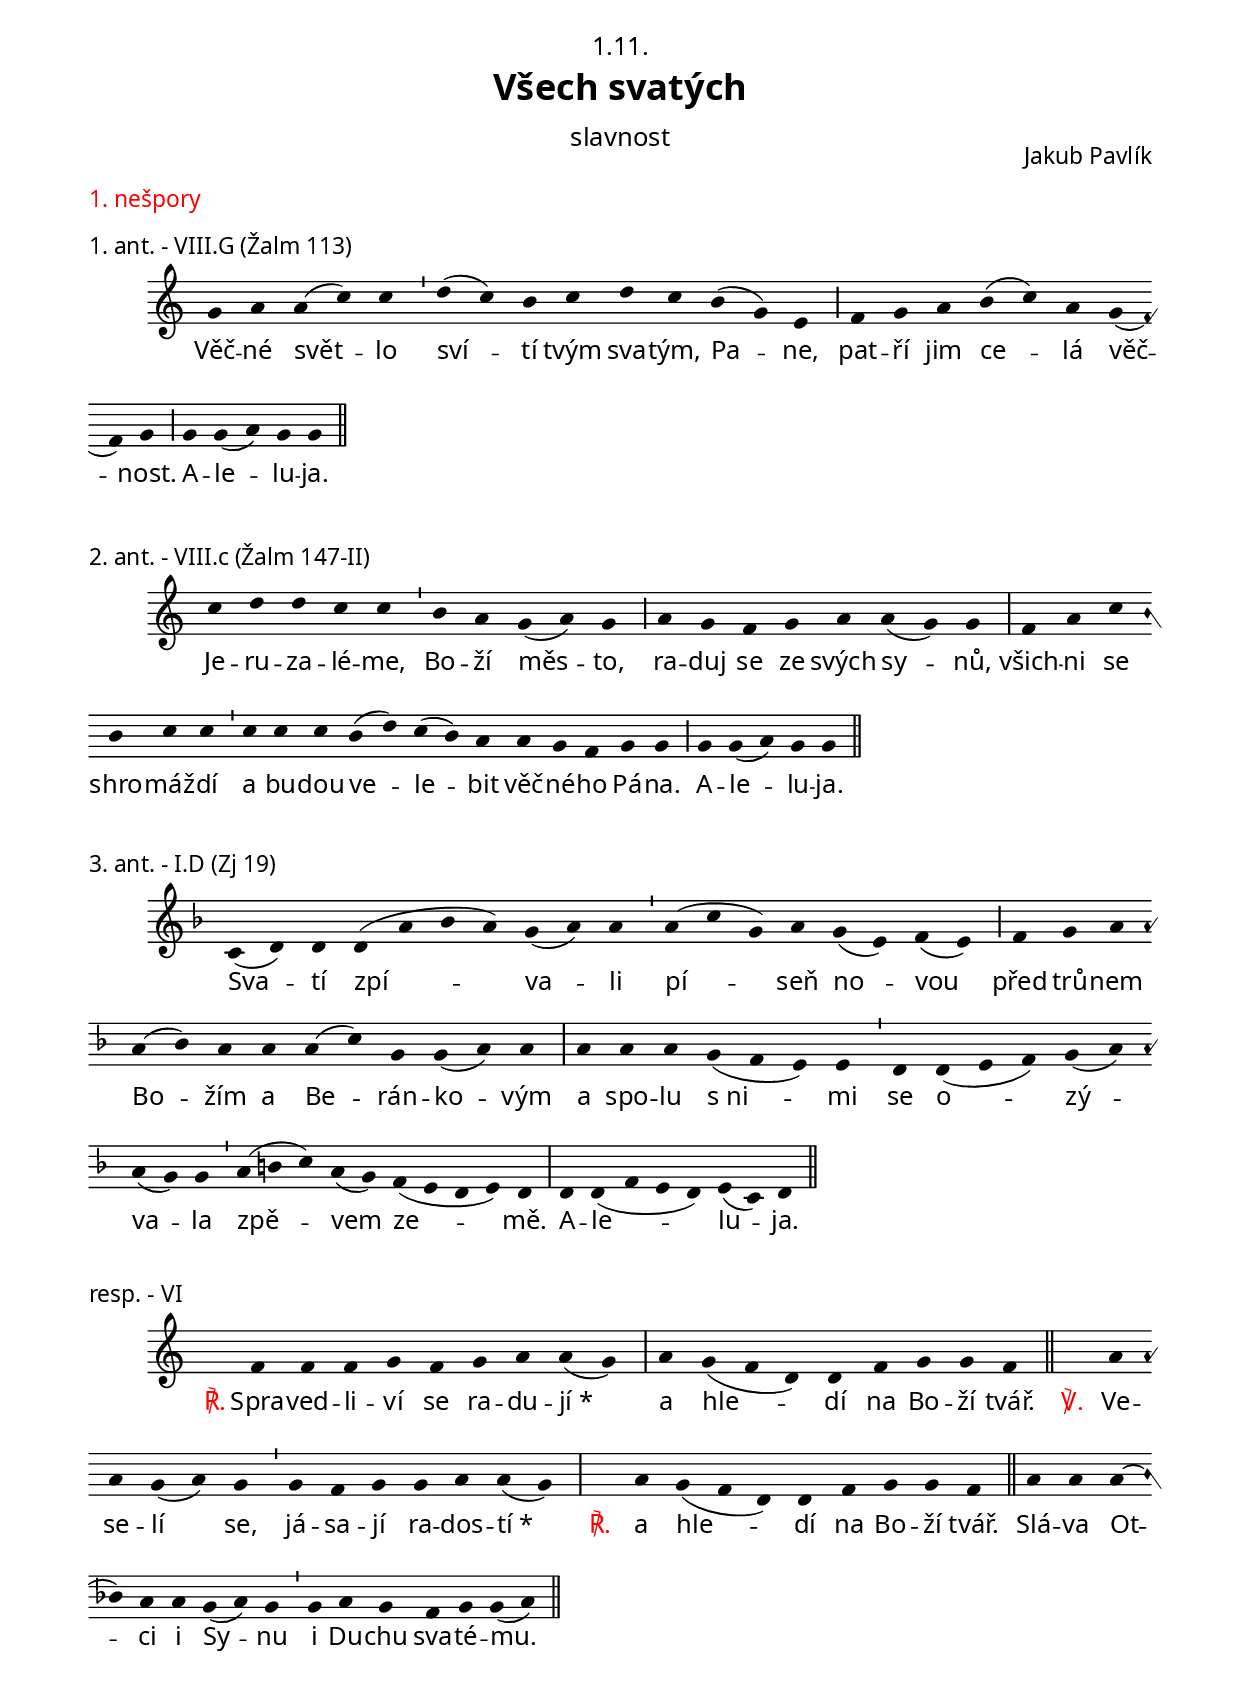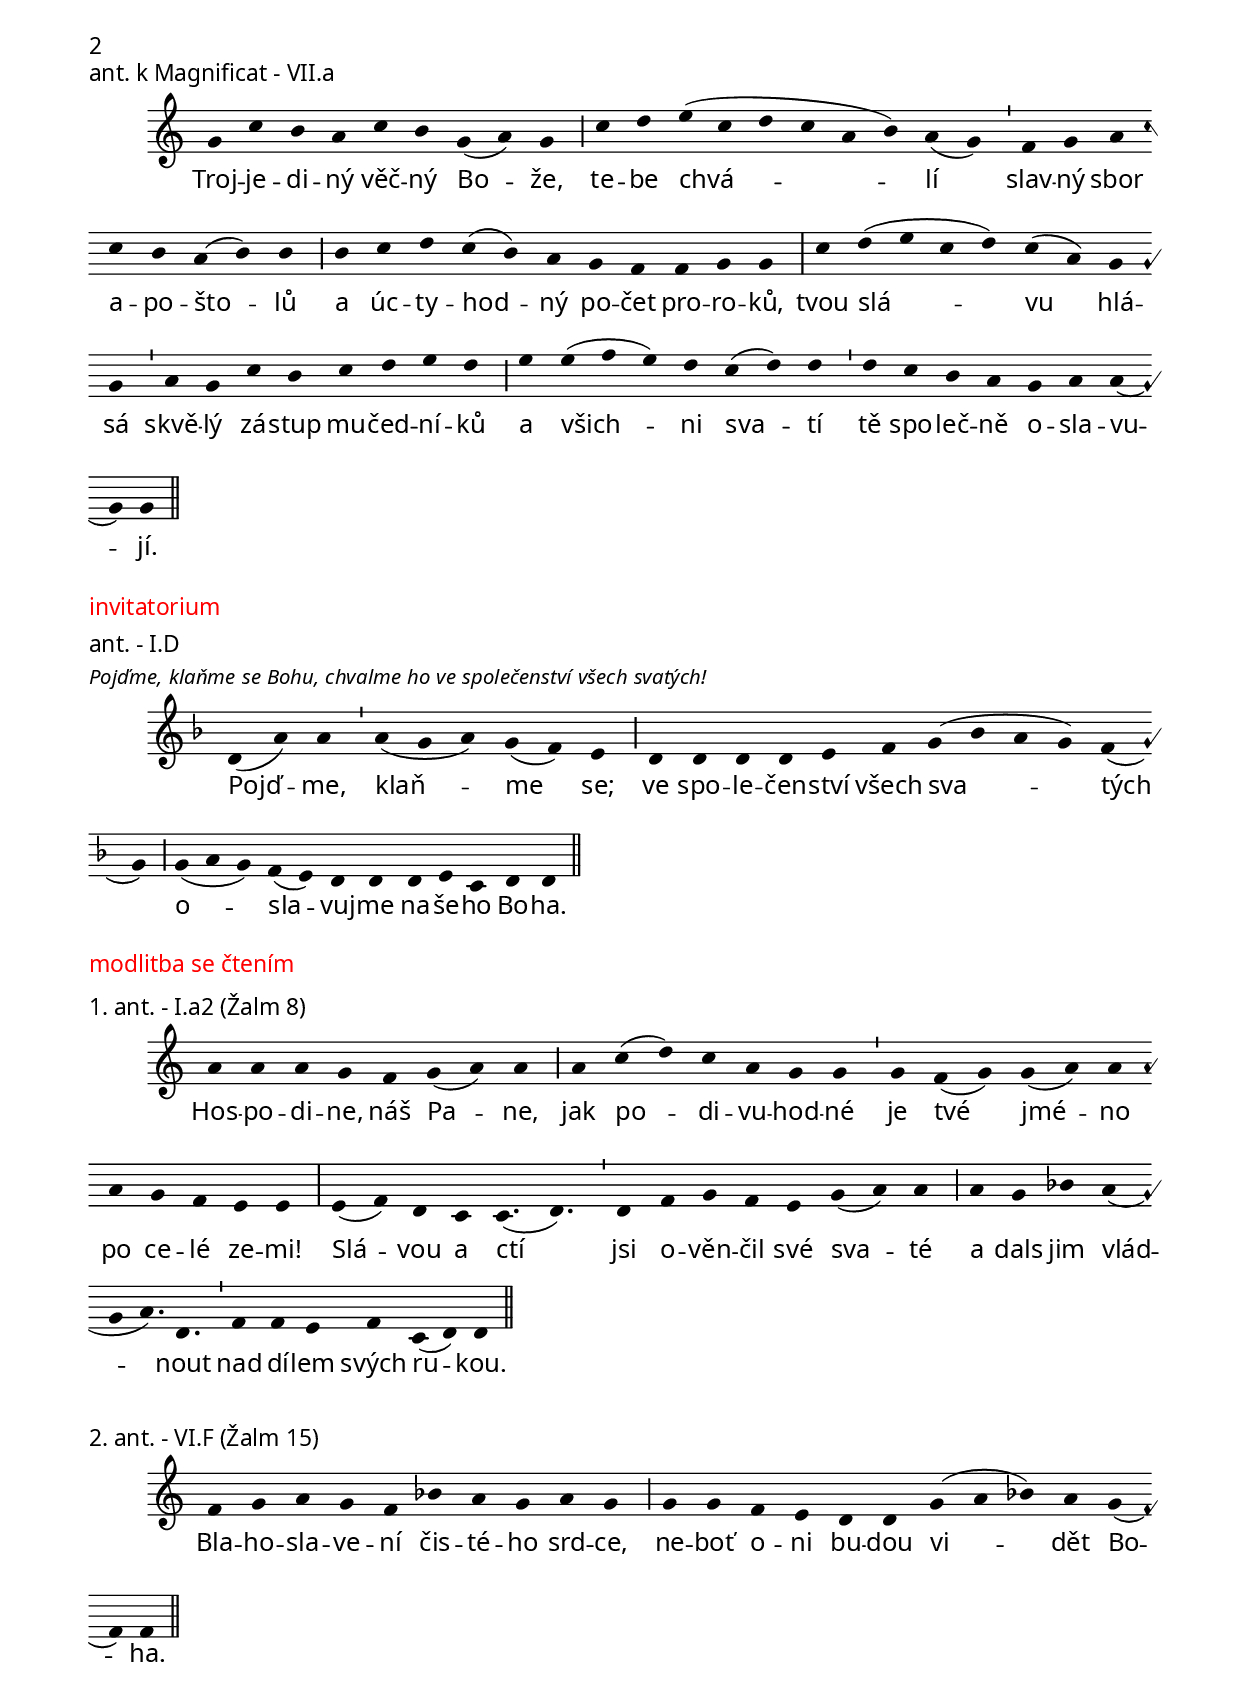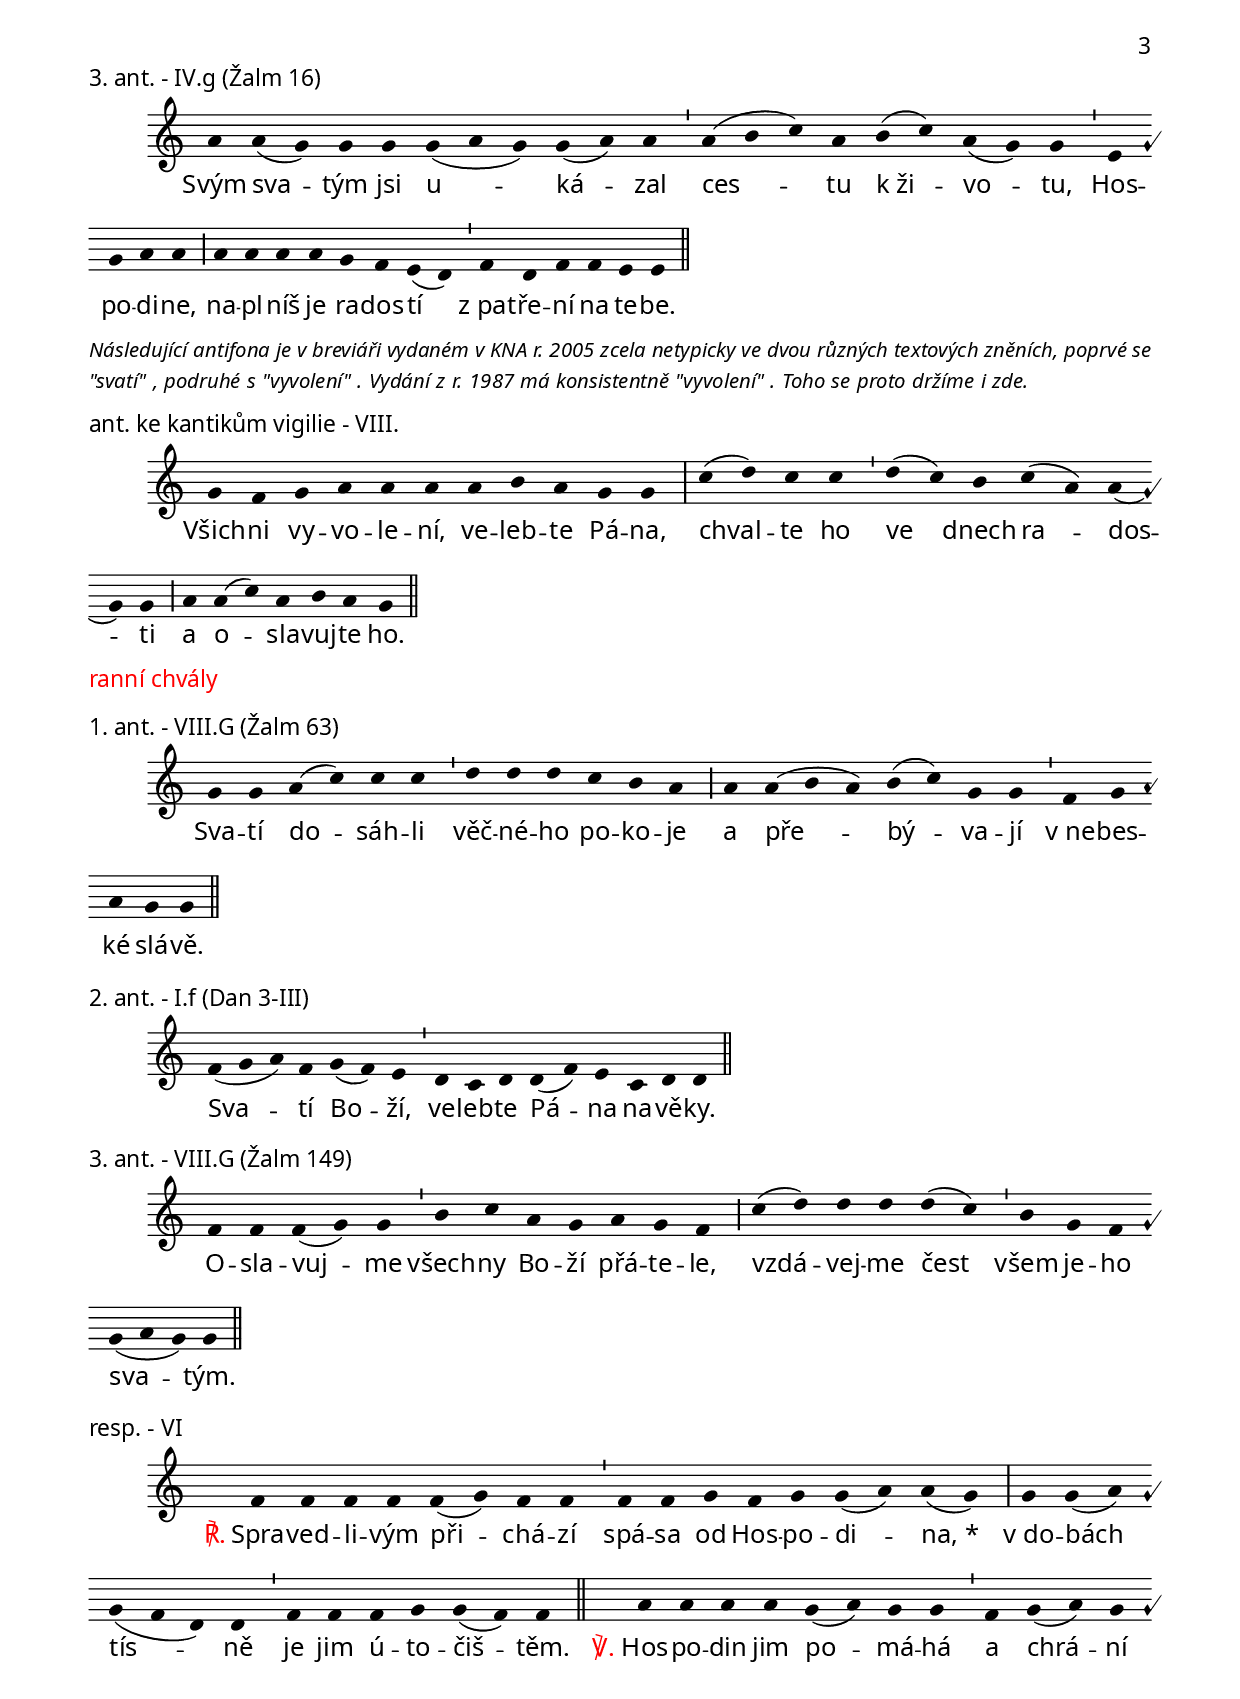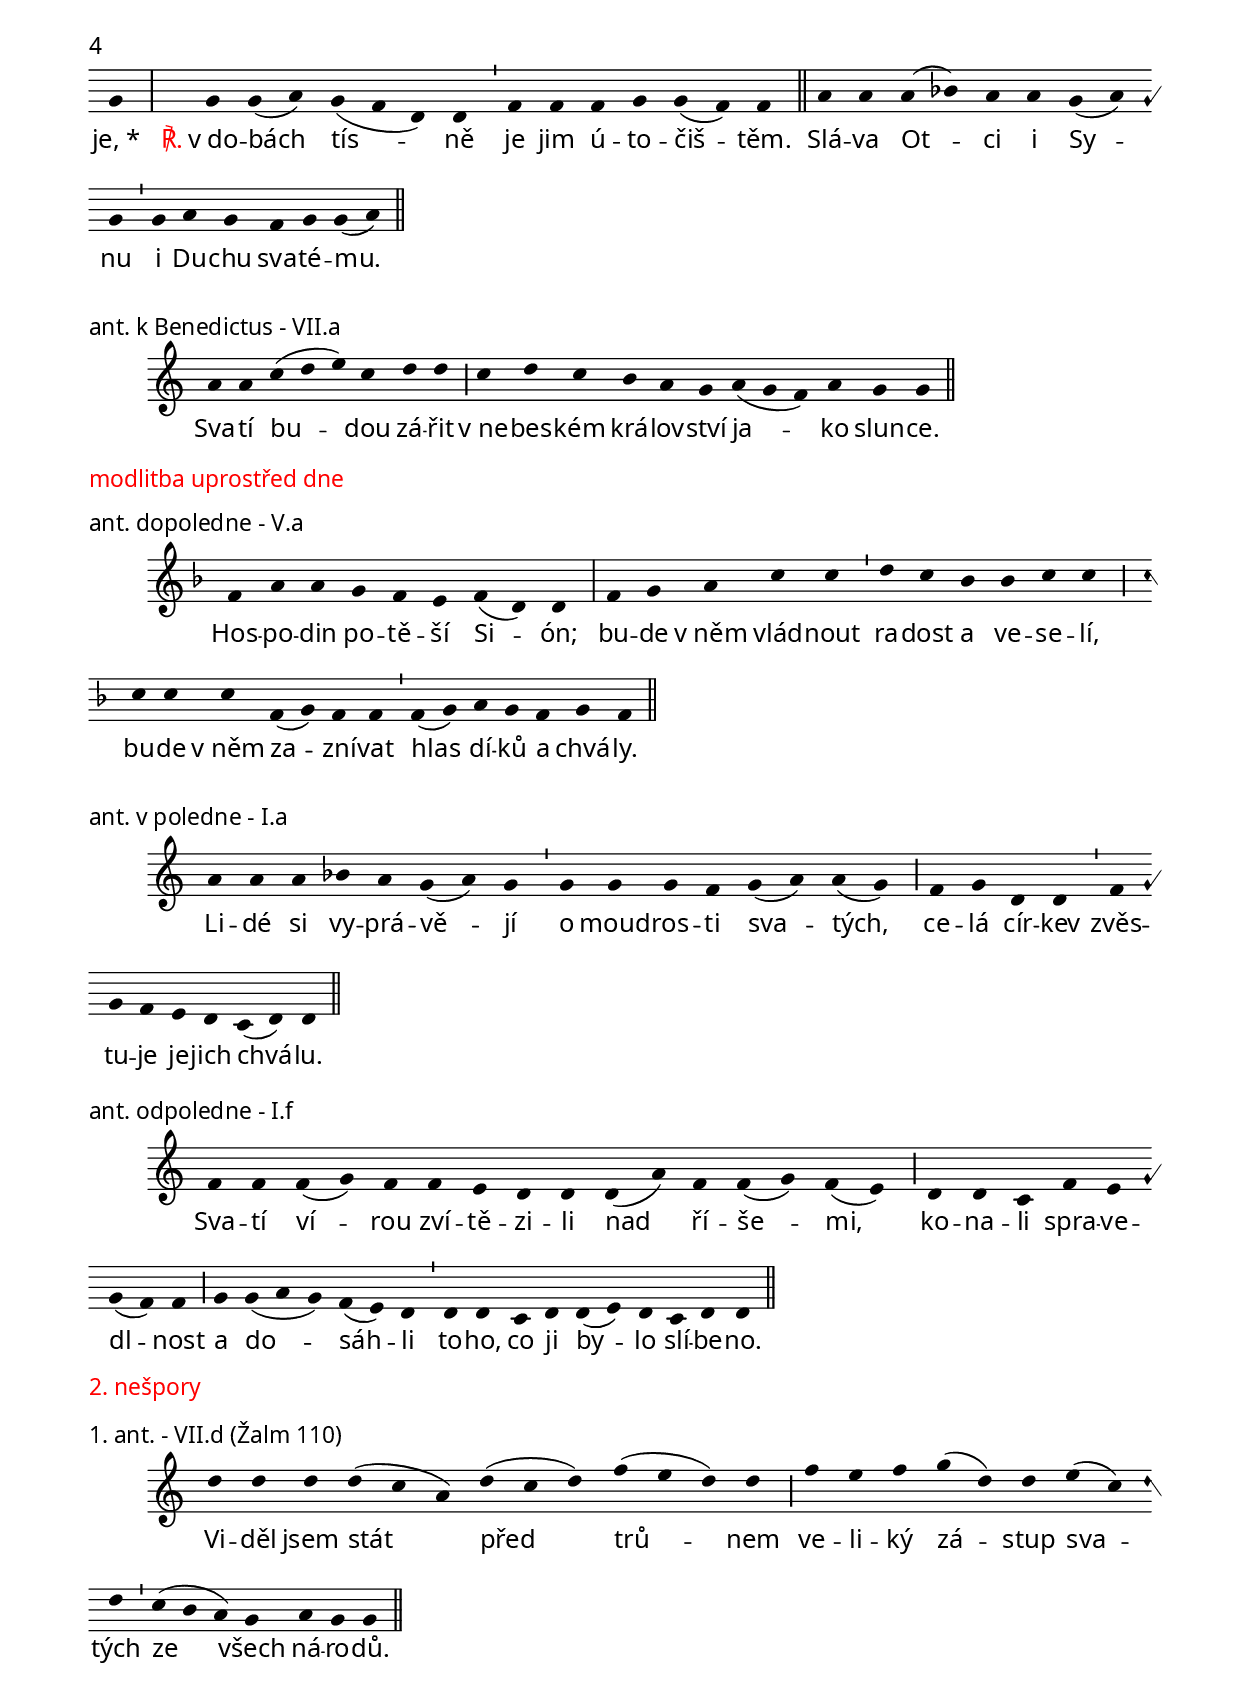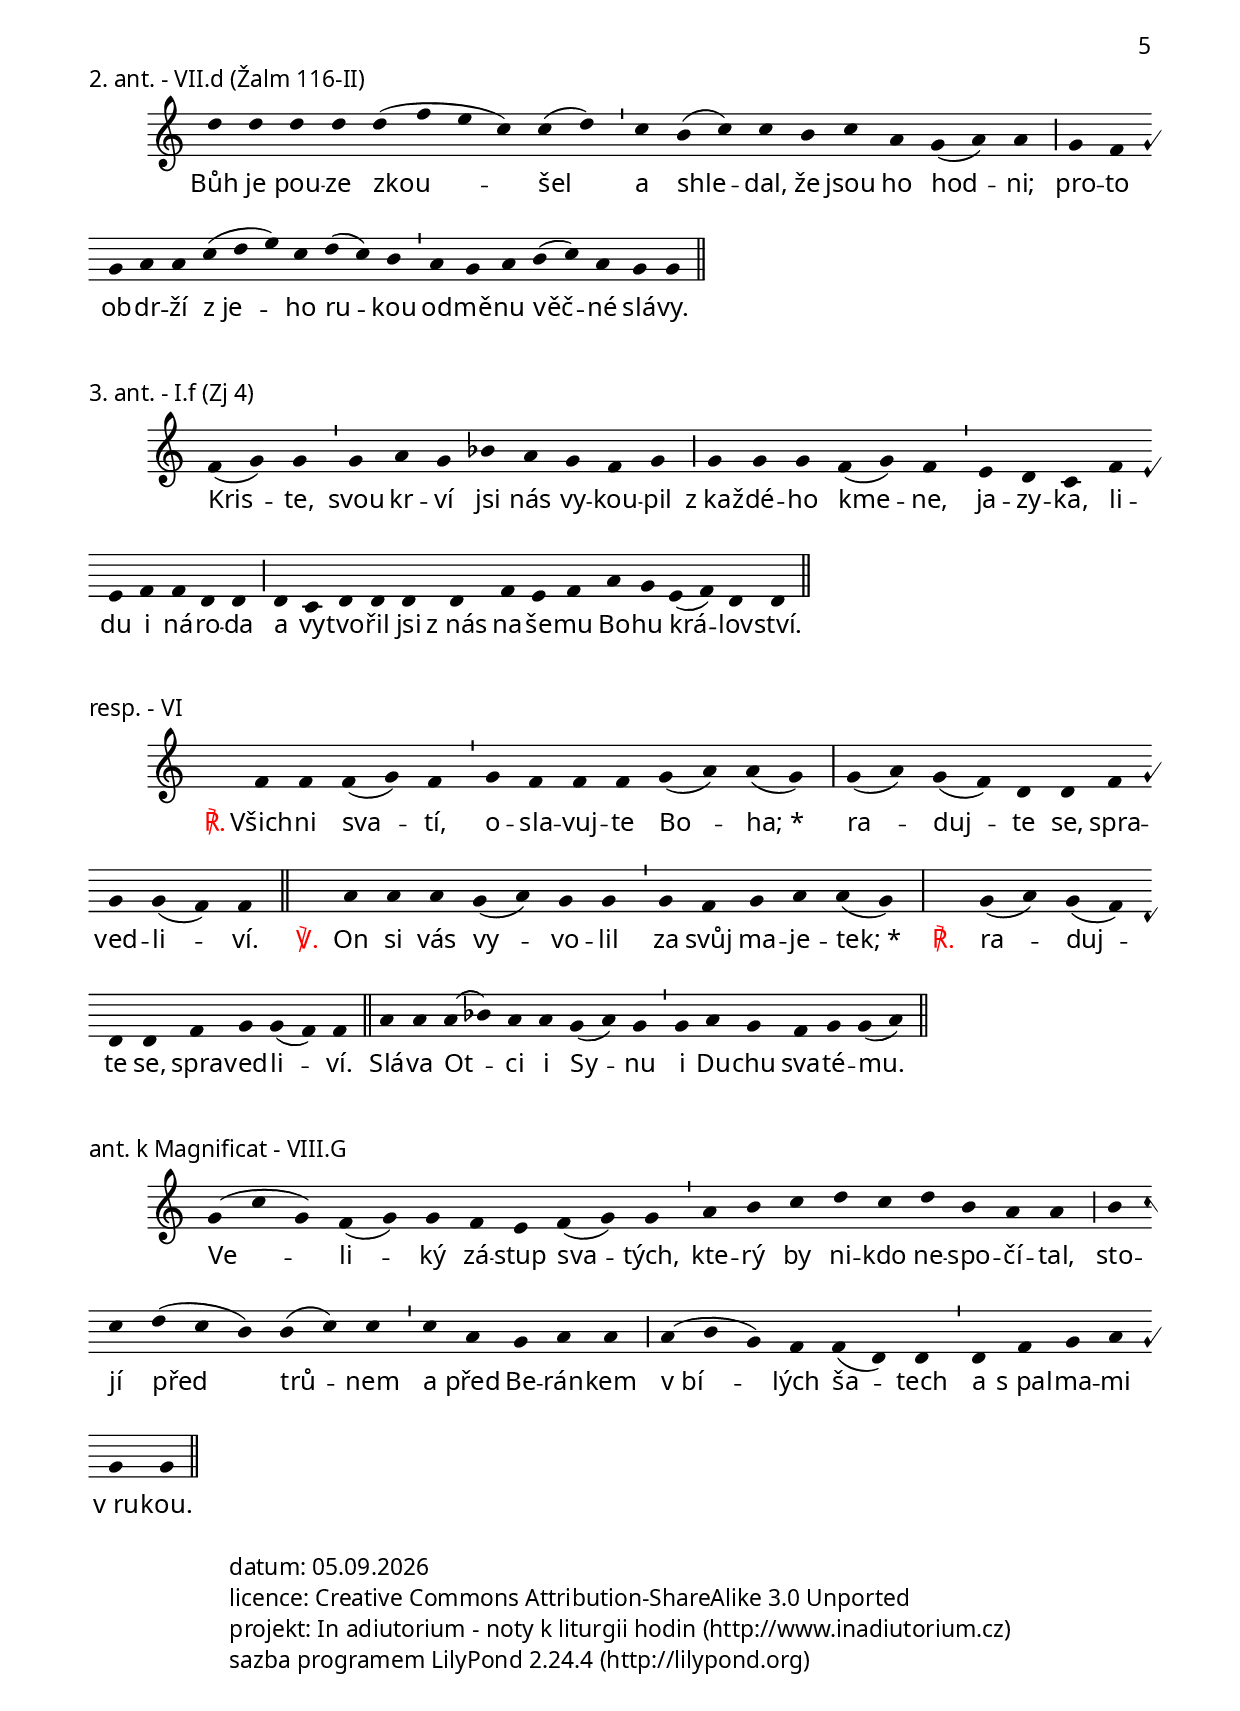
\version "2.16.0"

\include "../spolecne.ly"
\include "../dilyresponsorii.ly"

\header {
  title = \markup\titleSvatek
            "Všech svatých"
            slavnost
            1.11.
  composer = "Jakub Pavlík"
}

\markup {\nadpisHodinka {"1. nešpory"}}

\score {
  \relative c'' {
    \choralniRezim
    g4 a a( c) c \barMin d( c) b c d c b( g) e \barMaior
    f g a b( c) a g( f) g \barMaior
    g g( a) g g \barFinalis
  }
  \addlyrics {
    Věč -- né svět -- lo sví -- tí tvým sva -- tým, Pa -- ne,
    pat -- ří jim ce -- lá věč -- nost.
    A -- le -- lu -- ja.
  }
  \header {
    quid = "1. ant."
    modus = "VIII"
    differentia = "G"
    psalmus = "Žalm 113"
    id = "1ne-a1"
    fial = "fial://commune/commune_jedenmucednik.ly#1ne-amag-velik"
    piece = \markup {\sestavTitulek}
  }
}

\score {
  \relative c'' {
    \choralniRezim
    c4 d d c c \barMin b a g( a) g \barMaior
    a g f g a a( g) g \barMax
    f a c b c c \barMin
    c c c b( d) c( b) a a g f g g \barMaior
    g g( a) g g \barFinalis
  }
  \addlyrics {
    Je -- ru -- za -- lé -- me, Bo -- ží měs -- to,
    ra -- duj se ze svých sy -- nů,
    všich -- ni se shro -- máž -- dí
    a bu -- dou ve -- le -- bit věč -- né -- ho Pá -- na.
    A -- le -- lu -- ja.
  }
  \header {
    quid = "2. ant."
    modus = "VIII"
    differentia = "c"
    psalmus = "Žalm 147-II"
    id = "1ne-a2"
    fons = "2. část: žaltář, 4.t., pá, r.ch., 2.ant."
    fial = "fial://antifony/tyden4_6patek.ly#rch-ant2?konec&+aleluja"
    piece = \markup {\sestavTitulek}
  }
}

\score {
  \relative c' {
    \key f \major
    \choralniRezim
    c4( d) d d( a' bes a) g( a) a \barMin a( c g) a g( e) f( e) \barMaior
    f g a a( bes) a a a( c) g g( a) a \barMax
    a a a g( f e) e \barMin d d( e f) g( a) a( g) g \barMin a( b c) a( g) f( e d e) d \barMax

    d d( f e d) e( c) d \barFinalis
  }
  \addlyrics {
    Sva -- tí zpí -- va -- li pí -- seň no -- vou
    před trů -- nem Bo -- žím a Be -- rán -- ko -- vým
    a spo -- lu s_ni -- mi se o -- zý -- va -- la zpě -- vem ze -- mě.

    A -- le -- lu -- ja.
  }
  \header {
    quid = "3. ant."
    modus = "I"
    differentia = "D"
    psalmus = "Zj 19"
    id = "1ne-a3"
    fial = "fial://commune/commune_svatymuz.ly#2ne-a3"
    piece = \markup {\sestavTitulek}
  }
}

\score {
  \relative c' {
    \choralniRezim

    % R
    \neviditelna f
    f4 f f g f g a a( g) \barMax
    a g( f d) d f g g f \barFinalis
    % V
    \neviditelna a
    a4 a g( a) g \barMin g f g g a a( g) \barMax
    % R
    \neviditelna a
    a g( f d) d f g g f \barFinalis
    % Slava
    \respVIdoxologie \barFinalis
  }
  \addlyrics {
    \Response Spra -- ved -- li -- ví se ra -- du -- jí_*
    a hle -- dí na Bo -- ží tvář.
    \Verse Ve -- se -- lí se, já -- sa -- jí ra -- dos -- tí_*
    \Response a hle -- dí na Bo -- ží tvář.
    \textRespDoxologie
  }
  \header {
    quid = "resp."
    modus = "VI"
    id = "1ne-r"
    piece = \markup {\sestavTitulekResp}
  }
}

\score {
  \relative c'' {
    \choralniRezim
    g4 c b a c b g( a) g \barMaior
    c d e( c d c a b) a( g) \barMin f g a c b a( b) b \barMaior
    b c d c( b) a g f f g g \barMax

    c d( e c d) c( a) g g \barMin a g c b c d e d \barMaior
    e e( f e) d c( d) d \barMin d c b a g a a( g) g \barFinalis
  }
  \addlyrics {
    Troj -- je -- di -- ný věč -- ný Bo -- že,
    te -- be chvá -- lí slav -- ný sbor a -- po -- što -- lů
    a úc -- ty -- hod -- ný po -- čet pro -- ro -- ků,

    tvou slá -- vu hlá -- sá skvě -- lý zá -- stup mu -- čed -- ní -- ků
    a všich -- ni sva -- tí tě spo -- leč -- ně o -- sla -- vu -- jí.
  }
  \header {
    quid = "ant. k Magnificat"
    modus = "VII"
    differentia = "a"
    psalmus = ""
    placet = "věnovat jí trochu péče, zejm. úvodu"
    id = "1ne-amag"
    piece = \markup {\sestavTitulekBezZalmu}
  }
}

\markup {\nadpisHodinka {"invitatorium"}}

\score {
  \relative c' {
    \key f \major
    \choralniRezim
    d4( a') a \barMin a( g a) g( f) e \barMaior
    d d d d e f g( bes a g) f( g) \barMaior
    g( a g) f( e) d d d e c d d \barFinalis
  }
  \addlyrics {
    Pojď -- me, klaň -- me se;
    ve spo -- le -- čen -- ství všech sva -- tých
    o -- sla -- vuj -- me na -- še -- ho Bo -- ha.
  }
  \header {
    % Vtipne je, ze me zneni, z rytmickych duvodu nahrazujici
    % "chvalme" za "oslavujme", by mohlo vznaset narok,
    % ze je o spetku vernejsim prekladem latinskeho originalu.
    textus_approbatus = "Pojďme, klaňme se Bohu,
    chvalme ho ve společenství všech svatých!"
    quid = "ant."
    modus = "I"
    differentia = "D"
    psalmus = ""
    id = "invit"
    piece = \markup {\sestavTitulekBezZalmu}
  }
}

\markup {\nadpisHodinka {"modlitba se čtením"}}

\score {
  \relative c'' {
    \choralniRezim
    a4 a a g f g( a) a \barMaior
    a c( d) c a g g \barMin g f( g) g( a) a a g f e e \barMax

    e( f) d c c4.( d) \barMin d4 f g f e g( a) a \barMaior
    a g bes a( g a4.) d, \barMin f4 f e f c( d) d \barFinalis
  }
  \addlyrics {
    Hos -- po -- di -- ne, náš Pa -- ne,
    jak po -- di -- vu -- hod -- né je tvé jmé -- no po ce -- lé ze -- mi!

    Slá -- vou a ctí jsi o -- věn -- čil své sva -- té
    a dals jim vlád -- nout nad dí -- lem svých ru -- kou.
  }
  \header {
    quid = "1. ant."
    modus = "I"
    differentia = "a2"
    psalmus = "Žalm 8"
    fial = "sanktoral/0705cyrilametodej.ly#2ne-a2"
    id = "mc-a1"
    piece = \markup {\sestavTitulek}
  }
}

\score {
  \relative c' {
    \choralniRezim
    f4 g a g f bes a g a g \barMaior
    g g f e d d g( a bes) a g( f) f \barFinalis
  }
  \addlyrics {
    Bla -- ho -- sla -- ve -- ní čis -- té -- ho srd -- ce,
    ne -- boť o -- ni bu -- dou vi -- dět Bo -- ha.
  }
  \header {
    quid = "2. ant."
    modus = "VI"
    differentia = "F"
    psalmus = "Žalm 15"
    fial = "antifony/tyden1_2pondeli.ly#ne-ant2"
    id = "mc-a2"
    piece = \markup {\sestavTitulek}
  }
}

\score {
  \relative c'' {
    \choralniRezim
    a4 a( g) g g g( a g) g( a) a \barMin
    a( b c) a b( c) a( g) g \barMin
    e g a a \barMaior
    a a a a g f e( d) \barMin
    f d f f e e \barFinalis
  }
  \addlyrics {
    Svým sva -- tým jsi u -- ká -- zal
    ces -- tu k_ži -- vo -- tu,
    Hos -- po -- di -- ne,
    na -- pl -- níš je ra -- dos -- tí
    z_pat -- ře -- ní na te -- be.
  }
  \header {
    quid = "3. ant."
    modus = "IV"
    differentia = "g"
    psalmus = "Žalm 16"
    id = "mc-a3"
    piece = \markup {\sestavTitulek}
  }
}

\markup\justify\small\italic{
  Následující antifona je v breviáři vydaném v KNA r. 2005
  zcela netypicky ve dvou různých textových zněních,
  poprvé se "\"svatí\"", podruhé s "\"vyvolení\"".
  Vydání z r. 1987 má konsistentně "\"vyvolení\"".
  Toho se proto držíme i zde.
}

\score {
  \relative c'' {
    \choralniRezim
    g4 f g a a a a b a g g \barMax
    c( d) c c \barMin d( c) b c( a) a( g) g \barMaior
    a a( c) a b a g \barFinalis
  }
  \addlyrics {
    Všich -- ni vy -- vo -- le -- ní,
    ve -- leb -- te Pá -- na,
    chval -- te ho ve dnech ra -- dos -- ti
    a o -- sla -- vuj -- te ho.
  }
  \header {
    quid = "ant. ke kantikům vigilie"
    modus = "VIII"
    differentia = ""
    psalmus = ""
    placet = "začátek půjde lépe"
    fial = "antifony/velikonoce_tyden1_3utery.ly#rch-a2?konec&-aleluja"
    id = "mc-avig"
    piece = \markup {\sestavTitulekBezZalmu}
  }
}

\markup {\nadpisHodinka {"ranní chvály"}}

\score {
  \relative c'' {
    \choralniRezim
    g4 g a( c) c c \barMin d d d c b a \barMaior
    a a( b a) b( c) g g \barMin  f g a g g \barFinalis
  }
  \addlyrics {
    Sva -- tí do -- sáh -- li věč -- né -- ho po -- ko -- je
    a pře -- bý -- va -- jí v_ne -- bes -- ké slá -- vě.
  }
  \header {
    quid = "1. ant."
    modus = "VIII"
    differentia = "G"
    psalmus = "Žalm 63"
    id = "rch-a1"
    fial = "fial://commune/commune_jedenmucednik.ly#2ne-amag"
    piece = \markup {\sestavTitulek}
  }
}

\score {
  \relative c' {
    \choralniRezim
    f4( g a) f g( f) e \barMin
    d c d d( f) e c d d \barFinalis
  }
  \addlyrics {
    Sva -- tí Bo -- ží,
    ve -- leb -- te Pá -- na na -- vě -- ky.
  }
  \header {
    quid = "2. ant."
    modus = "I"
    differentia = "f"
    psalmus = "Dan 3-III"
    placet = "zkusit lépe - spíš prostěji a zpěvněji"
    id = "rch-a2"
    piece = \markup {\sestavTitulek}
  }
}

\score {
  \relative c' {
    \choralniRezim
    f4 f f( g) g \barMin b c a g a g f \barMaior
    c'( d) d d d( c) \barMin b g f g( a g) g \barFinalis
  }
  \addlyrics {
    O -- sla -- vuj -- me všech -- ny Bo -- ží přá -- te -- le,
    vzdá -- vej -- me čest všem je -- ho sva -- tým.
  }
  \header {
    quid = "3. ant."
    modus = "VIII"
    differentia = "G"
    psalmus = "Žalm 149"
    placet = "začátek o sekundu nahoru; zkusit celou lépe?"
    id = "rch-a3"
    piece = \markup {\sestavTitulek}
  }
}

\score {
  \relative c' {
    \choralniRezim

    % R
    \neviditelna f
    f4 f f f f( g) f f \barMin f f g f g g( a) a( g) \barMax
    g g( a) g( f d) d \barMin f f f g g( f) f \barFinalis
    % V
    \neviditelna a
    a4 a a a g( a) g g \barMin f g( a) g g \barMax
    % R
    \neviditelna a
    g g( a) g( f d) d \barMin f f f g g( f) f \barFinalis
    % Slava
    \respVIdoxologie \barFinalis
  }
  \addlyrics {
    \Response Spra -- ved -- li -- vým při -- chá -- zí spá -- sa od Hos -- po -- di -- na,_*
    v_do -- bách tís -- ně je jim ú -- to -- čiš -- těm.
    \Verse Hos -- po -- din jim po -- má -- há a chrá -- ní je,_*
    \Response v_do -- bách tís -- ně je jim ú -- to -- čiš -- těm.
    \textRespDoxologie
  }
  \header {
    quid = "resp."
    modus = "VI"
    id = "rch-r"
    fons = "commune více muč., 2. nešp."
    fial = "fial://commune/commune_vicemucedniku.ly#2ne-resp"
    piece = \markup {\sestavTitulekResp}
  }
}

\score {
  \relative c'' {
    \choralniRezim
    a4 a c( d e) c d d \barMaior
    c d c b a g a( g f) a g g \barFinalis
  }
  \addlyrics {
    Sva -- tí bu -- dou zá -- řit
    v_ne -- bes -- kém krá -- lov -- ství ja -- ko slun -- ce.
  }
  \header {
    quid = "ant. k Benedictus"
    modus = "VII"
    differentia = "a"
    psalmus = ""
    placet = "melodické ozdoby na slovech _budou_ a _jako_ ...
    obě stejným způsobem nepatřičné (zvýraznění slova, které nemá být
    zvýrazňováno), ale nepobuřují mě. Antifona s nimi není bezchybná,
    ale přesto se mi líbí. Bez nich by se musela úplně přepsat."
    id = "rch-aben"
    piece = \markup {\sestavTitulekBezZalmu}
  }
}

\markup {\nadpisHodinka {"modlitba uprostřed dne"}}

\score {
  \relative c' {
    \choralniRezim
    \key f \major
    f4 a a g f e f( d) d \barMax
    f g a c c \barMin d c bes bes c c \barMaior
    c c c f,( g) f f \barMin f( g) a g f g f \barFinalis
  }
  \addlyrics {
    Hos -- po -- din po -- tě -- ší Si -- ón;
    bu -- de v_něm vlád -- nout ra -- dost a ve -- se -- lí,
    bu -- de v_něm za -- zní -- vat hlas dí -- ků a chvá -- ly.
  }
  \header {
    quid = "ant. dopoledne"
    modus = "V"
    differentia = "a"
    psalmus = ""
    placet = "bez úletu do plagálního tetrachordu se dá dobře obejít"
    id = "tercie"
    piece = \markup {\sestavTitulekBezZalmu}
  }
}

\score {
  \relative c'' {
    \choralniRezim
    a4 a a bes a g( a) g \barMin g g g f g( a) a( g) \barMaior
    f g d d \barMin f g f e d c( d) d \barFinalis
  }
  \addlyrics {
    Li -- dé si vy -- prá -- vě -- jí o moud -- ros -- ti sva -- tých,
    ce -- lá cír -- kev zvěs -- tu -- je je -- jich chvá -- lu.
  }
  \header {
    quid = "ant. v poledne"
    modus = "I"
    differentia = "a"
    psalmus = ""
    placet = "první část nepříliš vhodně napodobuje verš 
    stereotypních krátkých responsorií modu VI;
    předělat"
    id = "sexta"
    piece = \markup {\sestavTitulekBezZalmu}
  }
}

\score {
  \relative c' {
    \choralniRezim
    f4 f f( g) f f e d d d( a') f f( g) f( e) \barMaior
    d d c f e g( f) f \barMaior
    g g( a g) f( e) d \barMin d d c d d( e) d c d d \barFinalis
  }
  \addlyrics {
    Sva -- tí ví -- rou zví -- tě -- zi -- li nad ří -- še -- mi,
    ko -- na -- li spra -- ve -- dl -- nost
    a do -- sáh -- li to -- ho, co ji by -- lo slí -- be -- no.
  }
  \header {
    quid = "ant. odpoledne"
    modus = "I"
    differentia = "f"
    psalmus = ""
    placet = "melisma na _bylo_ určitě pryč"
    id = "nona"
    piece = \markup {\sestavTitulekBezZalmu}
  }
}

\markup {\nadpisHodinka {"2. nešpory"}}

\score {
  \relative c'' {
    \choralniRezim
    d4 d d d( c a) d( c d) f( e d) d \barMaior
    f e f g( d) d e( c) d \barMin c( b a) g a g g  \barFinalis
  }
  \addlyrics {
    Vi -- děl jsem stát před trů -- nem
    ve -- li -- ký zá -- stup sva -- tých ze všech ná -- ro -- dů.
  }
  \header {
    quid = "1. ant."
    modus = "VII"
    differentia = "d"
    psalmus = "Žalm 110"
    id = "2ne-a1"
    piece = \markup {\sestavTitulek}
  }
}

\score {
  \relative c'' {
    \choralniRezim
    d4 d d d d( f e c) c( d) \barMin
    c b( c) c b c a g( a) a \barMaior
    g f g a a c( d e) c d( c) b \barMin
    a g a b( c) a g g \barFinalis
  }
  \addlyrics {
    Bůh je pou -- ze zkou -- šel
    a shle -- dal, že jsou ho hod -- ni;
    pro -- to ob -- dr -- ží z_je -- ho ru -- kou
    od -- mě -- nu věč -- né slá -- vy.
  }
  \header {
    quid = "2. ant."
    modus = "VII"
    differentia = "d"
    psalmus = "Žalm 116-II"
    id = "2ne-a2"
    piece = \markup {\sestavTitulek}
  }
}

\score {
  \relative c' {
    \choralniRezim
    f4( g) g \barMin g a g bes a g f g \barMaior
    g g g f( g) f \barMin e d c f e f f d d \barMaior
    d c d d d d f e f a g e( f) d d \barFinalis
  }
  \addlyrics {
    Kris -- te, svou kr -- ví jsi nás vy -- kou -- pil
    z_kaž -- dé -- ho kme -- ne, ja -- zy -- ka, li -- du i ná -- ro -- da
    a vy -- tvo -- řil jsi z_nás na -- še -- mu Bo -- hu krá -- lov -- ství.
  }
  \header {
    quid = "3. ant."
    modus = "I"
    differentia = "f"
    psalmus = "Zj 4"
    id = "2ne-a3"
    placet = "melodie na prvním 'jsi' mě sice nedráždí, ale pravděpodobně není zcela košer"
    piece = \markup {\sestavTitulek}
  }
}

\score {
  \relative c' {
    \choralniRezim

    % R
    \neviditelna c
    f f f( g) f \barMin g f f f g( a) a( g) \barMax
    g( a) g( f) d d f g g( f) f \barFinalis
    % V
    \neviditelna a
    a a a g( a) g g \barMin g f g a a( g) \barMax
    % R
    \neviditelna a
    g( a) g( f) d d f g g( f) f \barFinalis
    % Slava
    \respVIdoxologie \barFinalis
  }
  \addlyrics {
    \Response Všich -- ni sva -- tí, o -- sla -- vuj -- te Bo -- ha;_*
    ra -- duj -- te se, spra -- ved -- li -- ví.
    \Verse On si vás vy -- vo -- lil za svůj ma -- je -- tek;_*
    \Response ra -- duj -- te se, spra -- ved -- li -- ví.
    \textRespDoxologie
  }
  \header {
    quid = "resp."
    modus = "VI"
    id = "2ne-r"
    piece = \markup {\sestavTitulekResp}
  }
}

\score {
  \relative c'' {
    \choralniRezim
    g4( c g) f( g) g f e f( g) g \barMin
    a b c d c d b a a \barMaior
    b c d( c b) b( c) c \barMin c a g a a \barMaior
    a( b g) f f( d) d \barMin d f g a g g \barFinalis
  }
  \addlyrics {
    Ve -- li -- ký zá -- stup sva -- tých,
    kte -- rý by ni -- kdo ne -- spo -- čí -- tal,
    sto -- jí před trů -- nem a před Be -- rán -- kem
    v_bí -- lých ša -- tech a s_pal -- ma -- mi v_ru -- kou.
  }
  \header {
    quid = "ant. k Magnificat"
    modus = "VIII"
    differentia = "G"
    psalmus = ""
    id = "2ne-amag"
    piece = \markup {\sestavTitulekBezZalmu}
  }
}